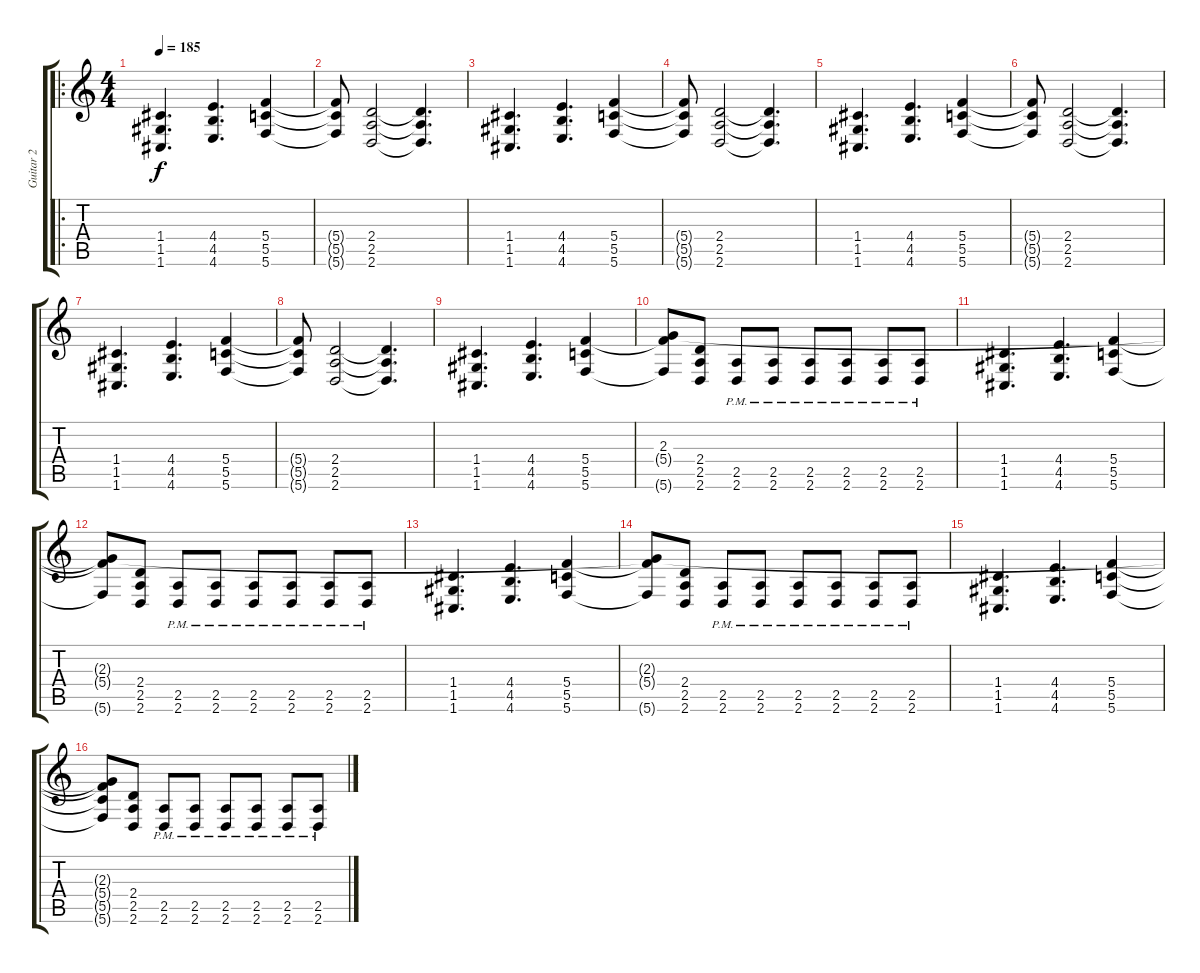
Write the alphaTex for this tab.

\track ("Guitar 2" "Guitar 2") {instrument distortionguitar}
\staff {score tabs}
\tuning (D4 A3 F3 C3 G2 C2) {hide}
\ro
\ts (4 4)
\tempo 185
\clef g2
\ks c
(1.4 1.5 1.6).4{d dy f} (4.4 4.5 4.6).4{d} (5.4 5.5 5.6).4 |
(5.4{t} 5.5{t} 5.6{t}).8 (2.4 2.5 2.6).2 (2.4{t} 2.5{t} 2.6{t}).4{d} |
(1.4 1.5 1.6).4{d} (4.4 4.5 4.6).4{d} (5.4 5.5 5.6).4 |
(5.4{t} 5.5{t} 5.6{t}).8 (2.4 2.5 2.6).2 (2.4{t} 2.5{t} 2.6{t}).4{d} |
(1.4 1.5 1.6).4{d} (4.4 4.5 4.6).4{d} (5.4 5.5 5.6).4 |
(5.4{t} 5.5{t} 5.6{t}).8 (2.4 2.5 2.6).2 (2.4{t} 2.5{t} 2.6{t}).4{d} |
(1.4 1.5 1.6).4{d} (4.4 4.5 4.6).4{d} (5.4 5.5 5.6).4 |
(5.4{t} 5.5{t} 5.6{t}).8 (2.4 2.5 2.6).2 (2.4{t} 2.5{t} 2.6{t}).4{d} |
(1.4 1.5 1.6).4{d} (4.4 4.5 4.6).4{d} (5.4 5.5 5.6).4 |
(2.3 5.4{t} 5.6{t}).8 (2.4 2.5 2.6).8 (2.5{pm} 2.6{pm}).8 (2.5{pm} 2.6{pm}).8 (2.5{pm} 2.6{pm}).8 (2.5{pm} 2.6{pm}).8 (2.5{pm} 2.6{pm}).8 (2.5{pm} 2.6{pm}).8 |
(1.4 1.5 1.6).4{d} (4.4 4.5 4.6).4{d} (5.4 5.5 5.6).4 |
(2.3{t} 5.4{t} 5.6{t}).8 (2.4 2.5 2.6).8 (2.5{pm} 2.6{pm}).8 (2.5{pm} 2.6{pm}).8 (2.5{pm} 2.6{pm}).8 (2.5{pm} 2.6{pm}).8 (2.5{pm} 2.6{pm}).8 (2.5{pm} 2.6{pm}).8 |
(1.4 1.5 1.6).4{d} (4.4 4.5 4.6).4{d} (5.4 5.5 5.6).4 |
(2.3{t} 5.4{t} 5.6{t}).8 (2.4 2.5 2.6).8 (2.5{pm} 2.6{pm}).8 (2.5{pm} 2.6{pm}).8 (2.5{pm} 2.6{pm}).8 (2.5{pm} 2.6{pm}).8 (2.5{pm} 2.6{pm}).8 (2.5{pm} 2.6{pm}).8 |
(1.4 1.5 1.6).4{d} (4.4 4.5 4.6).4{d} (5.4 5.5 5.6).4 |
(2.3{t} 5.4{t} 5.5{t} 5.6{t}).8 (2.4 2.5 2.6).8 (2.5{pm} 2.6{pm}).8 (2.5{pm} 2.6{pm}).8 (2.5{pm} 2.6{pm}).8 (2.5{pm} 2.6{pm}).8 (2.5{pm} 2.6{pm}).8 (2.5{pm} 2.6{pm}).8
